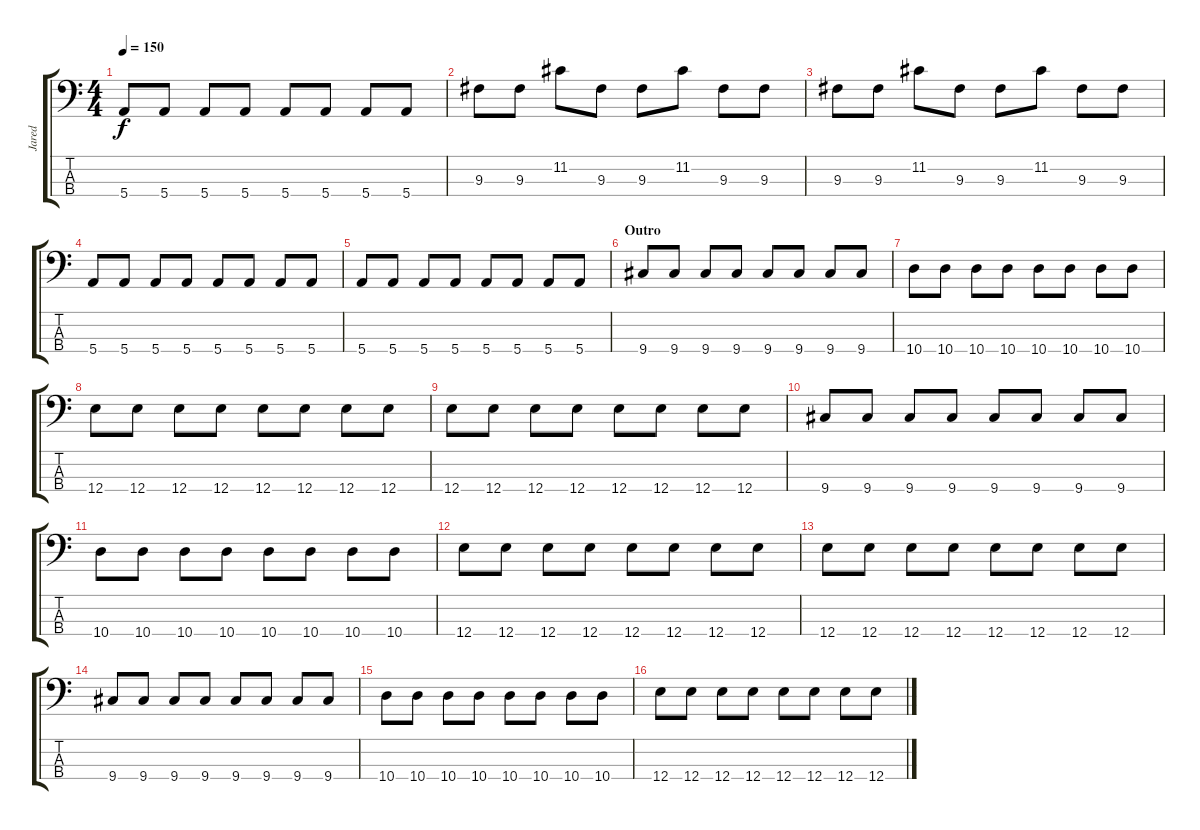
\track ("Jared" "Jared") {instrument electricbassfinger}
\staff {score tabs}
\tuning (G2 D2 A1 E1) {hide}
\ts (4 4)
\tempo 150
\clef f4
\ks c
5.4.8{dy f} 5.4.8 5.4.8 5.4.8 5.4.8 5.4.8 5.4.8 5.4.8 |
9.3.8 9.3.8 11.2.8 9.3.8 9.3.8 11.2.8 9.3.8 9.3.8 |
9.3.8 9.3.8 11.2.8 9.3.8 9.3.8 11.2.8 9.3.8 9.3.8 |
5.4.8 5.4.8 5.4.8 5.4.8 5.4.8 5.4.8 5.4.8 5.4.8 |
5.4.8 5.4.8 5.4.8 5.4.8 5.4.8 5.4.8 5.4.8 5.4.8 |
\section ("" "Outro")
9.4.8 9.4.8 9.4.8 9.4.8 9.4.8 9.4.8 9.4.8 9.4.8 |
10.4.8 10.4.8 10.4.8 10.4.8 10.4.8 10.4.8 10.4.8 10.4.8 |
12.4.8 12.4.8 12.4.8 12.4.8 12.4.8 12.4.8 12.4.8 12.4.8 |
12.4.8 12.4.8 12.4.8 12.4.8 12.4.8 12.4.8 12.4.8 12.4.8 |
9.4.8 9.4.8 9.4.8 9.4.8 9.4.8 9.4.8 9.4.8 9.4.8 |
10.4.8 10.4.8 10.4.8 10.4.8 10.4.8 10.4.8 10.4.8 10.4.8 |
12.4.8 12.4.8 12.4.8 12.4.8 12.4.8 12.4.8 12.4.8 12.4.8 |
12.4.8 12.4.8 12.4.8 12.4.8 12.4.8 12.4.8 12.4.8 12.4.8 |
9.4.8 9.4.8 9.4.8 9.4.8 9.4.8 9.4.8 9.4.8 9.4.8 |
10.4.8 10.4.8 10.4.8 10.4.8 10.4.8 10.4.8 10.4.8 10.4.8 |
12.4.8 12.4.8 12.4.8 12.4.8 12.4.8 12.4.8 12.4.8 12.4.8
